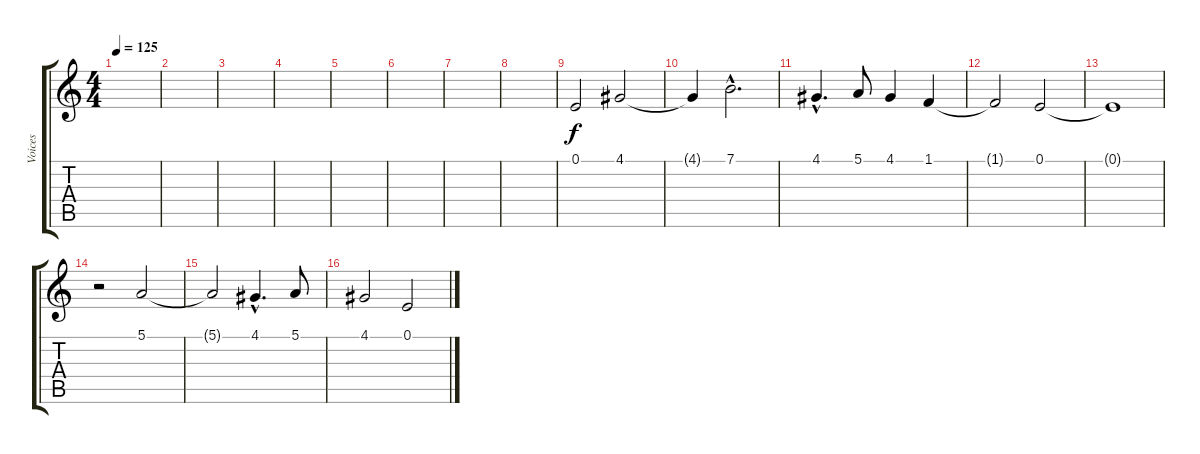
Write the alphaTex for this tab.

\track ("Voices" "Voices") {instrument choiraahs}
\staff {score tabs}
\tuning (E4 B3 G3 D3 A2 E2) {hide}
\ts (4 4)
\tempo 125
\clef g2
\ks c
|
|
|
|
|
|
|
|
0.1.2 4.1.2 |
4.1{t}.4 7.1{hac}.2{d} |
4.1{hac}.4{d} 5.1.8 4.1.4 1.1.4 |
1.1{t}.2 0.1.2 |
0.1{t}.1 |
r.2 5.1.2 |
5.1{t}.2 4.1{hac}.4{d} 5.1.8 |
4.1.2 0.1.2
